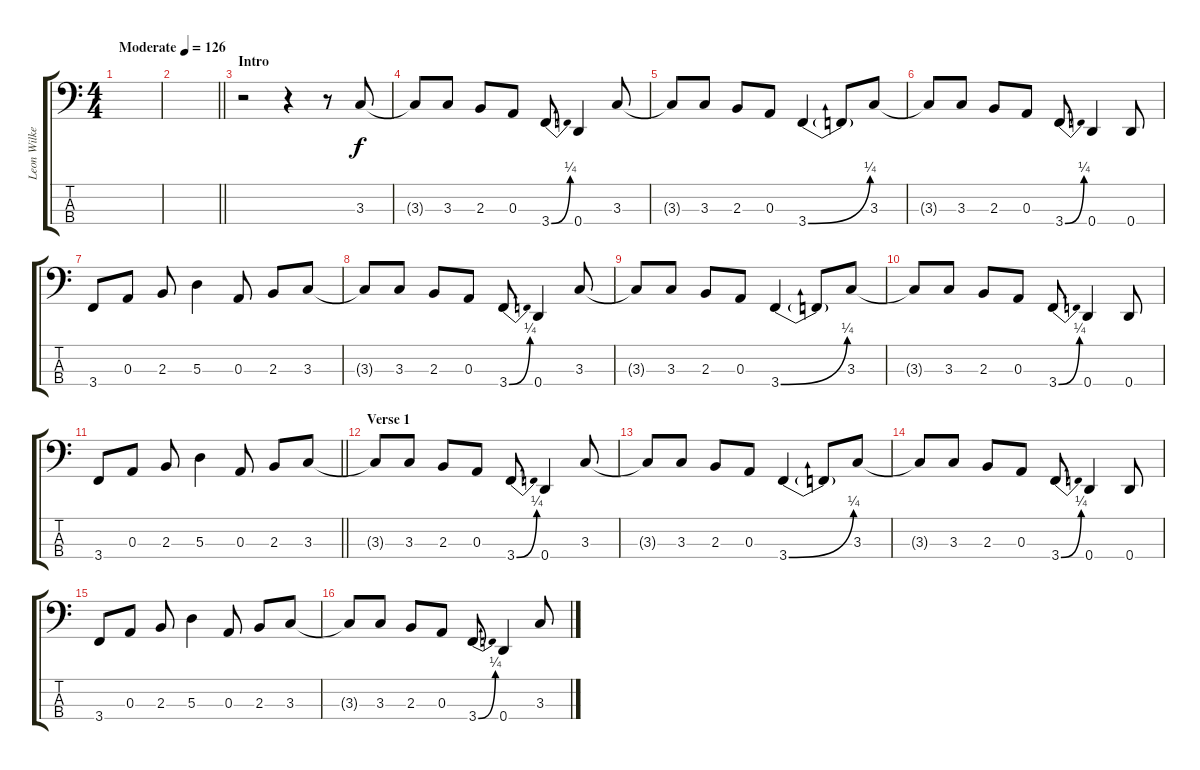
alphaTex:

\track ("Leon Wilkeson - Bass Guitar" "Leon Wilke") {instrument electricbasspick}
\staff {score tabs}
\tuning (G2 D2 A1 D1) {hide}
\ts (4 4)
\tempo (126 "Moderate")
\clef f4
\ks c
|
\barLineRight lightlight
|
\section ("" "Intro")
r.2 r.4 r.8 3.3.8 |
3.3{t}.8 3.3.8 2.3.8 0.3.8 3.4{be (bend 0 0 60 1)}.8 0.4.4 3.3.8 |
3.3{t}.8 3.3.8 2.3.8 0.3.8 3.4{be (bend 0 0 60 1)}.4 3.4{t}.8 3.3.8 |
3.3{t}.8 3.3.8 2.3.8 0.3.8 3.4{be (bend 0 0 60 1)}.8 0.4.4 0.4.8 |
3.4.8 0.3.8 2.3.8 5.3.4 0.3.8 2.3.8 3.3.8 |
3.3{t}.8 3.3.8 2.3.8 0.3.8 3.4{be (bend 0 0 60 1)}.8 0.4.4 3.3.8 |
3.3{t}.8 3.3.8 2.3.8 0.3.8 3.4{be (bend 0 0 60 1)}.4 3.4{t}.8 3.3.8 |
3.3{t}.8 3.3.8 2.3.8 0.3.8 3.4{be (bend 0 0 60 1)}.8 0.4.4 0.4.8 |
\barLineRight lightlight
3.4.8 0.3.8 2.3.8 5.3.4 0.3.8 2.3.8 3.3.8 |
\section ("" "Verse 1")
3.3{t}.8 3.3.8 2.3.8 0.3.8 3.4{be (bend 0 0 60 1)}.8 0.4.4 3.3.8 |
3.3{t}.8 3.3.8 2.3.8 0.3.8 3.4{be (bend 0 0 60 1)}.4 3.4{t}.8 3.3.8 |
3.3{t}.8 3.3.8 2.3.8 0.3.8 3.4{be (bend 0 0 60 1)}.8 0.4.4 0.4.8 |
3.4.8 0.3.8 2.3.8 5.3.4 0.3.8 2.3.8 3.3.8 |
3.3{t}.8 3.3.8 2.3.8 0.3.8 3.4{be (bend 0 0 60 1)}.8 0.4.4 3.3.8
